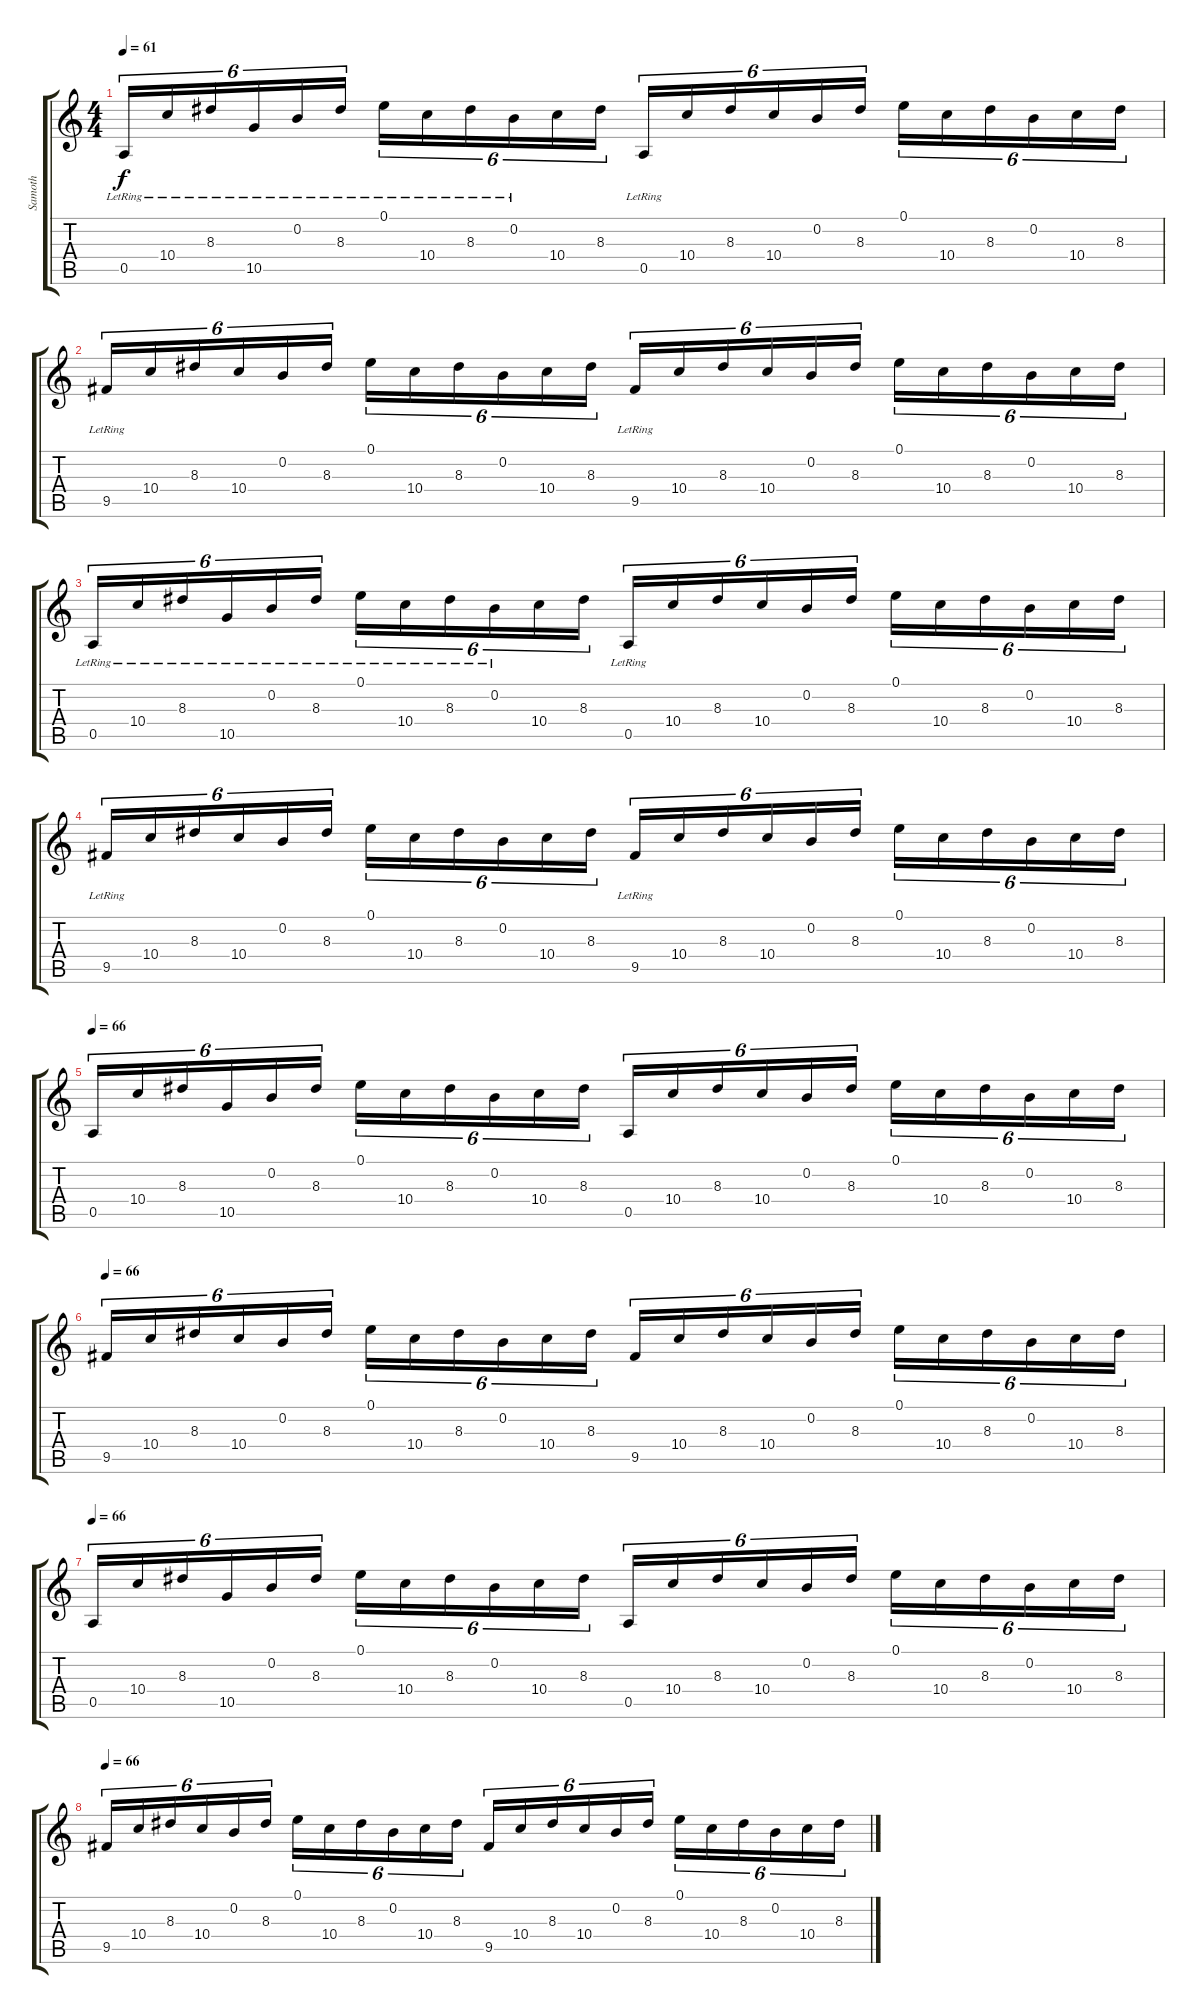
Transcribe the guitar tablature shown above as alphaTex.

\track ("Samoth" "Samoth") {instrument acousticguitarnylon}
\staff {score tabs}
\tuning (E4 B3 G3 D3 A2 E2) {hide}
\ts (4 4)
\tempo 61
\clef g2
\ks c
0.5{lr}.16{tu (6 4) dy f instrument acousticguitarnylon} 10.4{lr}.16{tu (6 4)} 8.3{lr}.16{tu (6 4)} 10.5{lr}.16{tu (6 4)} 0.2{lr}.16{tu (6 4)} 8.3{lr}.16{tu (6 4)} 0.1{lr}.16{tu (6 4)} 10.4{lr}.16{tu (6 4)} 8.3{lr}.16{tu (6 4)} 0.2{lr}.16{tu (6 4)} 10.4.16{tu (6 4)} 8.3.16{tu (6 4)} 0.5{lr}.16{tu (6 4)} 10.4.16{tu (6 4)} 8.3.16{tu (6 4)} 10.4.16{tu (6 4)} 0.2.16{tu (6 4)} 8.3.16{tu (6 4)} 0.1.16{tu (6 4)} 10.4.16{tu (6 4)} 8.3.16{tu (6 4)} 0.2.16{tu (6 4)} 10.4.16{tu (6 4)} 8.3.16{tu (6 4)} |
9.5{lr}.16{tu (6 4)} 10.4.16{tu (6 4)} 8.3.16{tu (6 4)} 10.4.16{tu (6 4)} 0.2.16{tu (6 4)} 8.3.16{tu (6 4)} 0.1.16{tu (6 4)} 10.4.16{tu (6 4)} 8.3.16{tu (6 4)} 0.2.16{tu (6 4)} 10.4.16{tu (6 4)} 8.3.16{tu (6 4)} 9.5{lr}.16{tu (6 4)} 10.4.16{tu (6 4)} 8.3.16{tu (6 4)} 10.4.16{tu (6 4)} 0.2.16{tu (6 4)} 8.3.16{tu (6 4)} 0.1.16{tu (6 4)} 10.4.16{tu (6 4)} 8.3.16{tu (6 4)} 0.2.16{tu (6 4)} 10.4.16{tu (6 4)} 8.3.16{tu (6 4)} |
0.5{lr}.16{tu (6 4)} 10.4{lr}.16{tu (6 4)} 8.3{lr}.16{tu (6 4)} 10.5{lr}.16{tu (6 4)} 0.2{lr}.16{tu (6 4)} 8.3{lr}.16{tu (6 4)} 0.1{lr}.16{tu (6 4)} 10.4{lr}.16{tu (6 4)} 8.3{lr}.16{tu (6 4)} 0.2{lr}.16{tu (6 4)} 10.4.16{tu (6 4)} 8.3.16{tu (6 4)} 0.5{lr}.16{tu (6 4)} 10.4.16{tu (6 4)} 8.3.16{tu (6 4)} 10.4.16{tu (6 4)} 0.2.16{tu (6 4)} 8.3.16{tu (6 4)} 0.1.16{tu (6 4)} 10.4.16{tu (6 4)} 8.3.16{tu (6 4)} 0.2.16{tu (6 4)} 10.4.16{tu (6 4)} 8.3.16{tu (6 4)} |
9.5{lr}.16{tu (6 4)} 10.4.16{tu (6 4)} 8.3.16{tu (6 4)} 10.4.16{tu (6 4)} 0.2.16{tu (6 4)} 8.3.16{tu (6 4)} 0.1.16{tu (6 4)} 10.4.16{tu (6 4)} 8.3.16{tu (6 4)} 0.2.16{tu (6 4)} 10.4.16{tu (6 4)} 8.3.16{tu (6 4)} 9.5{lr}.16{tu (6 4)} 10.4.16{tu (6 4)} 8.3.16{tu (6 4)} 10.4.16{tu (6 4)} 0.2.16{tu (6 4)} 8.3.16{tu (6 4)} 0.1.16{tu (6 4)} 10.4.16{tu (6 4)} 8.3.16{tu (6 4)} 0.2.16{tu (6 4)} 10.4.16{tu (6 4)} 8.3.16{tu (6 4)} |
\tempo 66
0.5.16{tu (6 4)} 10.4.16{tu (6 4)} 8.3.16{tu (6 4)} 10.5.16{tu (6 4)} 0.2.16{tu (6 4)} 8.3.16{tu (6 4)} 0.1.16{tu (6 4)} 10.4.16{tu (6 4)} 8.3.16{tu (6 4)} 0.2.16{tu (6 4)} 10.4.16{tu (6 4)} 8.3.16{tu (6 4)} 0.5.16{tu (6 4)} 10.4.16{tu (6 4)} 8.3.16{tu (6 4)} 10.4.16{tu (6 4)} 0.2.16{tu (6 4)} 8.3.16{tu (6 4)} 0.1.16{tu (6 4)} 10.4.16{tu (6 4)} 8.3.16{tu (6 4)} 0.2.16{tu (6 4)} 10.4.16{tu (6 4)} 8.3.16{tu (6 4)} |
\tempo 66
9.5.16{tu (6 4)} 10.4.16{tu (6 4)} 8.3.16{tu (6 4)} 10.4.16{tu (6 4)} 0.2.16{tu (6 4)} 8.3.16{tu (6 4)} 0.1.16{tu (6 4)} 10.4.16{tu (6 4)} 8.3.16{tu (6 4)} 0.2.16{tu (6 4)} 10.4.16{tu (6 4)} 8.3.16{tu (6 4)} 9.5.16{tu (6 4)} 10.4.16{tu (6 4)} 8.3.16{tu (6 4)} 10.4.16{tu (6 4)} 0.2.16{tu (6 4)} 8.3.16{tu (6 4)} 0.1.16{tu (6 4)} 10.4.16{tu (6 4)} 8.3.16{tu (6 4)} 0.2.16{tu (6 4)} 10.4.16{tu (6 4)} 8.3.16{tu (6 4)} |
\tempo 66
0.5.16{tu (6 4)} 10.4.16{tu (6 4)} 8.3.16{tu (6 4)} 10.5.16{tu (6 4)} 0.2.16{tu (6 4)} 8.3.16{tu (6 4)} 0.1.16{tu (6 4)} 10.4.16{tu (6 4)} 8.3.16{tu (6 4)} 0.2.16{tu (6 4)} 10.4.16{tu (6 4)} 8.3.16{tu (6 4)} 0.5.16{tu (6 4)} 10.4.16{tu (6 4)} 8.3.16{tu (6 4)} 10.4.16{tu (6 4)} 0.2.16{tu (6 4)} 8.3.16{tu (6 4)} 0.1.16{tu (6 4)} 10.4.16{tu (6 4)} 8.3.16{tu (6 4)} 0.2.16{tu (6 4)} 10.4.16{tu (6 4)} 8.3.16{tu (6 4)} |
\tempo 66
9.5.16{tu (6 4)} 10.4.16{tu (6 4)} 8.3.16{tu (6 4)} 10.4.16{tu (6 4)} 0.2.16{tu (6 4)} 8.3.16{tu (6 4)} 0.1.16{tu (6 4)} 10.4.16{tu (6 4)} 8.3.16{tu (6 4)} 0.2.16{tu (6 4)} 10.4.16{tu (6 4)} 8.3.16{tu (6 4)} 9.5.16{tu (6 4)} 10.4.16{tu (6 4)} 8.3.16{tu (6 4)} 10.4.16{tu (6 4)} 0.2.16{tu (6 4)} 8.3.16{tu (6 4)} 0.1.16{tu (6 4)} 10.4.16{tu (6 4)} 8.3.16{tu (6 4)} 0.2.16{tu (6 4)} 10.4.16{tu (6 4)} 8.3.16{tu (6 4)}
